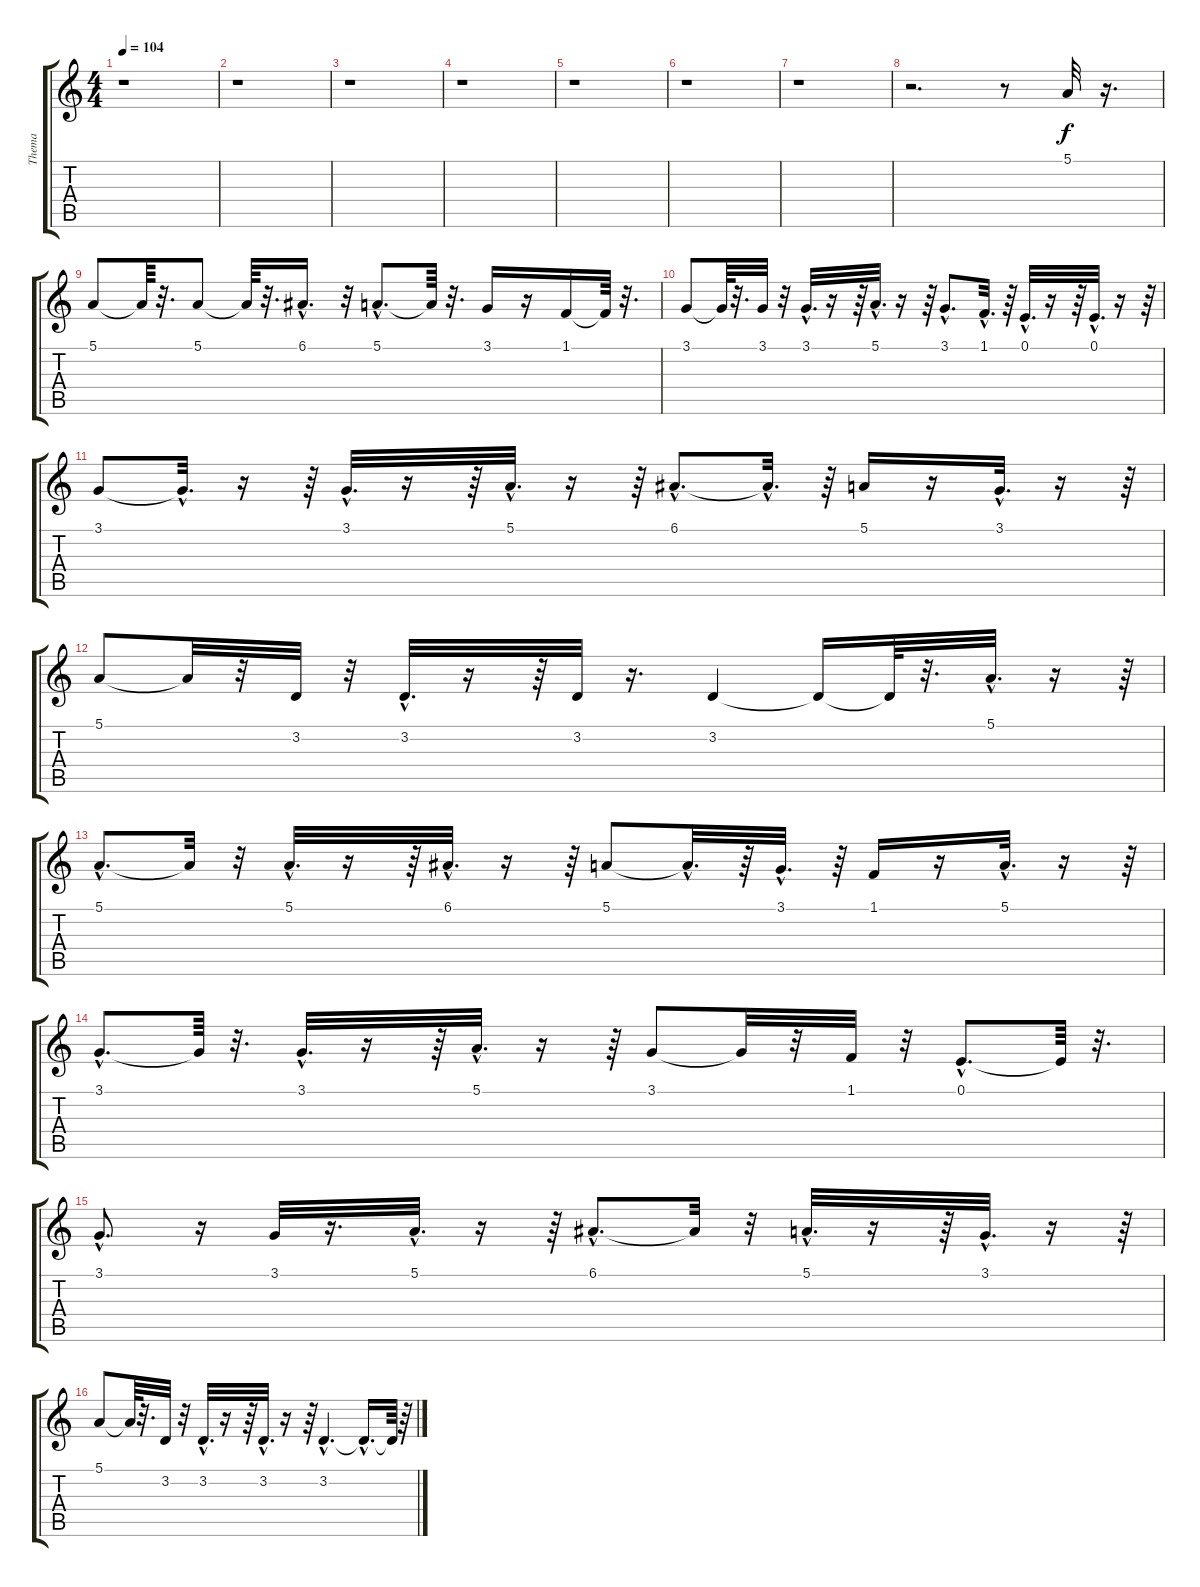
\track ("Thema" "Thema") {instrument panflute}
\staff {score tabs}
\tuning (E4 B3 G3 D3 A2 E2) {hide}
\ts (4 4)
\tempo 104
\clef g2
\ks c
r.1{dy f} |
r.1 |
r.1 |
r.1 |
r.1 |
r.1 |
r.1 |
r.2{d} r.8 5.1.32 r.16{d} |
5.1.8 5.1{t}.64 r.32{d} 5.1.8 5.1{t}.64 r.32{d} 6.1{hac}.16{d} r.32 5.1{hac}.8{d} 5.1{t}.64 r.32{d} 3.1.16 r.16 1.1.16 1.1{t}.64 r.32{d} |
3.1.8 3.1{t}.64 r.32{d} 3.1.32 r.32 3.1{hac}.32{d} r.16 r.64 5.1{hac}.32{d} r.16 r.64 3.1{hac}.8{d} 1.1{hac}.32{d} r.64 0.1{hac}.32{d} r.16 r.64 0.1{hac}.32{d} r.16 r.64 |
3.1.8 3.1{hac t}.32{d} r.16 r.64 3.1{hac}.32{d} r.16 r.64 5.1{hac}.32{d} r.16 r.64 6.1{hac}.8{d} 6.1{hac t}.32{d} r.64 5.1.16 r.16 3.1{hac}.32{d} r.16 r.64 |
5.1.8 5.1{t}.32 r.32 3.2.32 r.32 3.2{hac}.32{d} r.16 r.64 3.2.32 r.16{d} 3.2.4 3.2{t}.16 3.2{t}.64 r.32{d} 5.1{hac}.32{d} r.16 r.64 |
5.1{hac}.8{d} 5.1{t}.32 r.32 5.1{hac}.32{d} r.16 r.64 6.1{hac}.32{d} r.16 r.64 5.1.8 5.1{hac t}.32{d} r.64 3.1{hac}.32{d} r.64 1.1.16 r.16 5.1{hac}.32{d} r.16 r.64 |
3.1{hac}.8{d} 3.1{t}.64 r.32{d} 3.1{hac}.32{d} r.16 r.64 5.1{hac}.32{d} r.16 r.64 3.1.8 3.1{t}.32 r.32 1.1.32 r.32 0.1{hac}.8{d} 0.1{t}.64 r.32{d} |
3.1{hac}.8{d} r.16 3.1.32 r.16{d} 5.1{hac}.32{d} r.16 r.64 6.1{hac}.8{d} 6.1{t}.32 r.32 5.1{hac}.32{d} r.16 r.64 3.1{hac}.32{d} r.16 r.64 |
5.1.8 5.1{t}.64 r.32{d} 3.2.32 r.32 3.2{hac}.32{d} r.16 r.64 3.2{hac}.32{d} r.16 r.64 3.2{hac}.4{d} 3.2{hac t}.16{d} 3.2{t}.64 r.64
